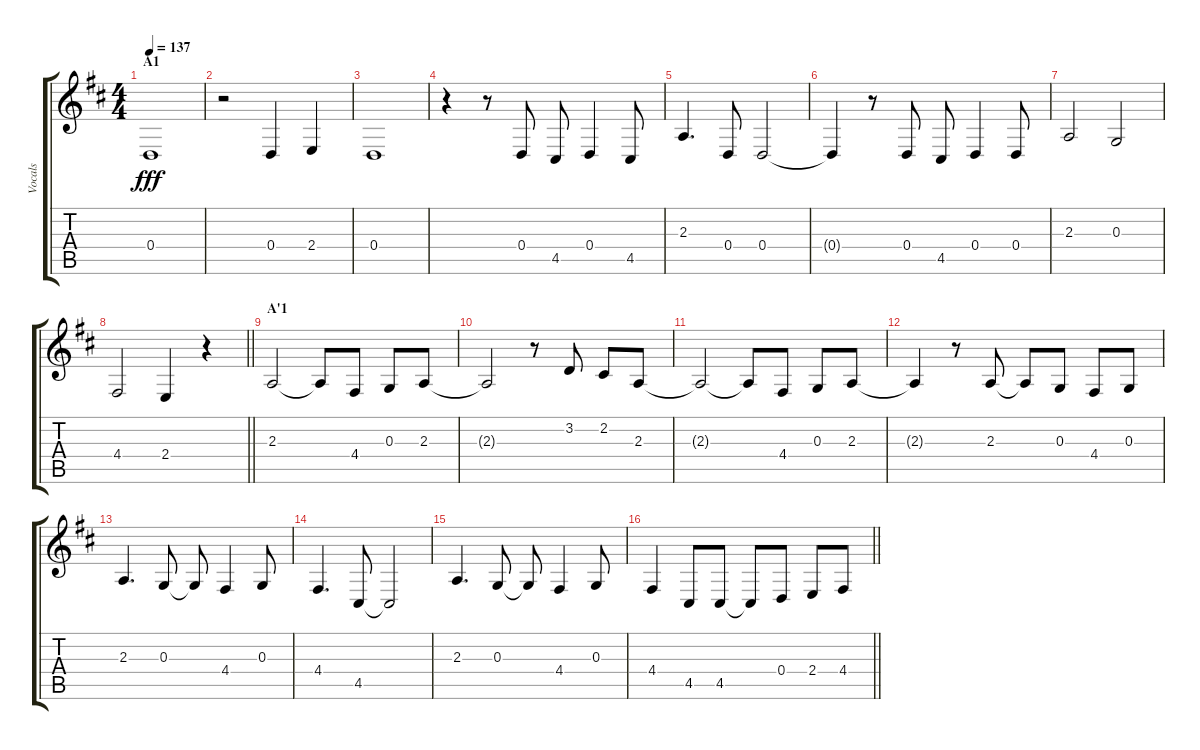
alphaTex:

\track ("Vocals" "Vocals") {instrument voiceoohs}
\staff {score tabs}
\tuning (E4 B3 G3 D3 A2 E2) {hide}
\ts (4 4)
\section ("" "A1")
\tempo 137
\clef g2
\ks d
0.4.1{dy fff} |
r.2 0.4.4 2.4.4 |
0.4.1 |
r.4 r.8 0.4.8 4.5.8 0.4.4 4.5.8 |
2.3.4{d} 0.4.8 0.4.2 |
0.4{t}.4 r.8 0.4.8 4.5.8 0.4.4 0.4.8 |
2.3.2 0.3.2 |
\barLineRight lightlight
4.4.2 2.4.4 r.4 |
\section ("" "A'1")
2.3.2 2.3{t}.8 4.4.8 0.3.8 2.3.8 |
2.3{t}.2 r.8 3.2.8 2.2.8 2.3.8 |
2.3{t}.2 2.3{t}.8 4.4.8 0.3.8 2.3.8 |
2.3{t}.4 r.8 2.3.8 2.3{t}.8 0.3.8 4.4.8 0.3.8 |
2.3.4{d} 0.3.8 0.3{t}.8 4.4.4 0.3.8 |
4.4.4{d} 4.5.8 4.5{t}.2 |
2.3.4{d} 0.3.8 0.3{t}.8 4.4.4 0.3.8 |
\barLineRight lightlight
4.4.4 4.5.8 4.5.8 4.5{t}.8 0.4.8 2.4.8 4.4.8
